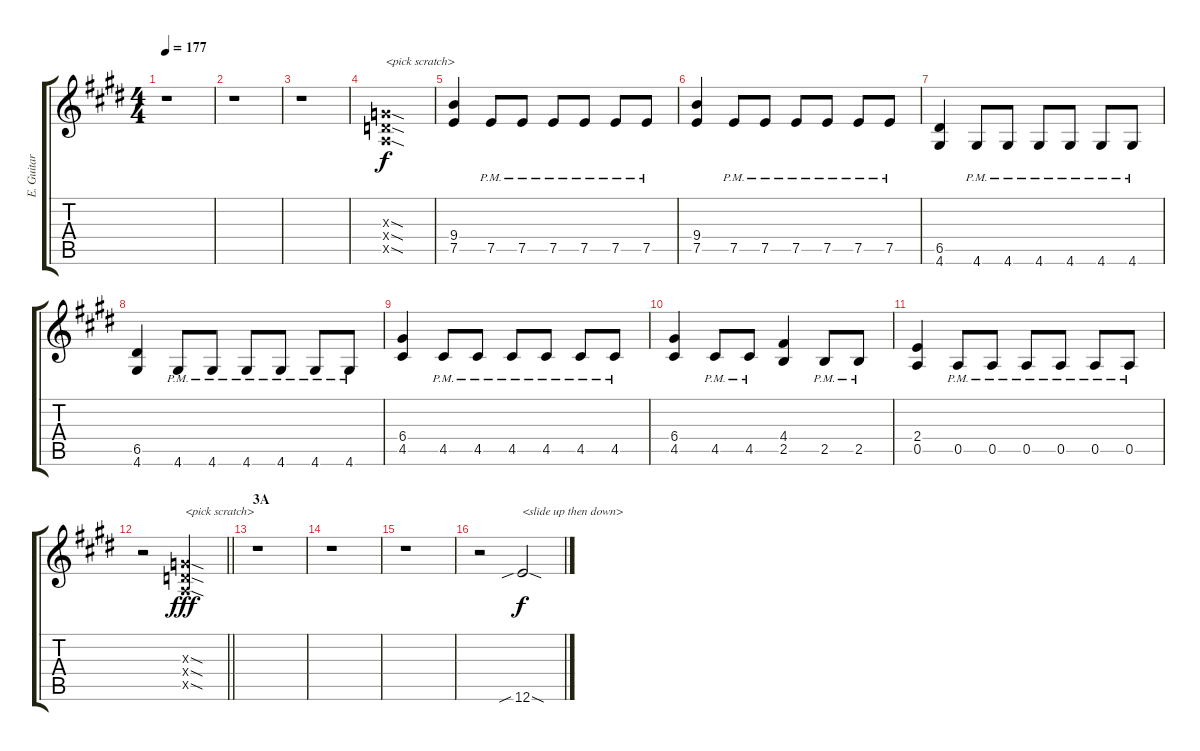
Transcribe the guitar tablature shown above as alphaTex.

\track ("E. Guitar I" "E. Guitar ") {instrument overdrivenguitar}
\staff {score tabs}
\tuning (E4 B3 G3 D3 A2 E2) {hide}
\ts (4 4)
\tempo 177
\clef g2
\ks e
r.1{dy f} |
r.1 |
r.1 |
(0.3{sod x} 0.4{sod x} 0.5{sod x}).1{txt "<pick scratch>"} |
(9.4 7.5).4 7.5{pm}.8 7.5{pm}.8 7.5{pm}.8 7.5{pm}.8 7.5{pm}.8 7.5{pm}.8 |
(9.4 7.5).4 7.5{pm}.8 7.5{pm}.8 7.5{pm}.8 7.5{pm}.8 7.5{pm}.8 7.5{pm}.8 |
(6.5 4.6).4 4.6{pm}.8 4.6{pm}.8 4.6{pm}.8 4.6{pm}.8 4.6{pm}.8 4.6{pm}.8 |
(6.5 4.6).4 4.6{pm}.8 4.6{pm}.8 4.6{pm}.8 4.6{pm}.8 4.6{pm}.8 4.6{pm}.8 |
(6.4 4.5).4 4.5{pm}.8 4.5{pm}.8 4.5{pm}.8 4.5{pm}.8 4.5{pm}.8 4.5{pm}.8 |
(6.4 4.5).4 4.5{pm}.8 4.5{pm}.8 (4.4 2.5).4 2.5{pm}.8 2.5{pm}.8 |
(2.4 0.5).4 0.5{pm}.8 0.5{pm}.8 0.5{pm}.8 0.5{pm}.8 0.5{pm}.8 0.5{pm}.8 |
\barLineRight lightlight
r.2 (0.3{sod x} 0.4{sod x} 0.5{sod x}).2{txt "<pick scratch>" dy fff} |
\section ("" "3A")
r.1 |
r.1 |
r.1 |
r.2 12.6{sib sod}.2{txt "<slide up then down>" dy f}
